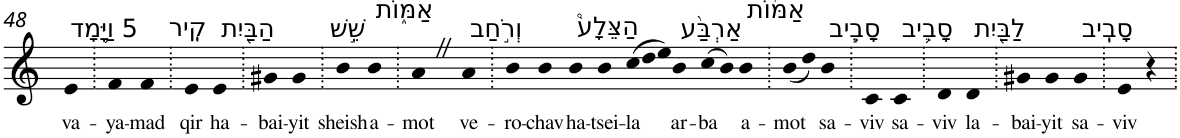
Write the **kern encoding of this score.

**kern	**text
*part1	*part1
*staff1	*staff1
*I"Piano	*
*I'Pno	*
!!LO:PB:g=z
*clefG2	*
*k[]	*
=48	=48
!LO:TX:a:t=5 וַיָּ֥מָד	!
!	!LO:LY:b
4e	va-
=49.	=49.
!	!LO:LY:b
4f	-ya-
!	!LO:LY:b
4f	-mad
=50.	=50.
!LO:TX:a:t=קִֽיר	!
!	!LO:LY:b
4e	qir
!LO:TX:a:t=הַבַּ֖יִת	!
!	!LO:LY:b
4e	ha-
=51.	=51.
!	!LO:LY:b
4g#X	-bai-
!	!LO:LY:b
4g#	-yit
=52.	=52.
!LO:TX:a:t=שֵׁ֣שׁ	!
!	!LO:LY:b
4b	sheish
!LO:TX:a:t=אַמּ֑וֹת	!
!	!LO:LY:b
4b	a-
=53.	=53.
!	!LO:LY:b
4aZ	-mot
!LO:TX:a:t=וְרֹ֣חַב	!
!	!LO:LY:b
4a	ve-
=54.	=54.
!	!LO:LY:b
4b	-ro-
!	!LO:LY:b
4b	-chav
!LO:TX:a:t=הַצֵּלָע֩	!
!	!LO:LY:b
4b	ha-
!	!LO:LY:b
4b	-tsei-
*Xtuplet	*
!	!LO:LY:b
(>12cc	-la
12dd	.
12ee)	.
!LO:TX:a:t=אַרְבַּ֨ע	!
!	!LO:LY:b
4b	ar-
!	!LO:LY:b
(>8cc	-ba
8b)	.
!LO:TX:a:t=אַמּ֜וֹת	!
!	!LO:LY:b
4b	a-
=55.	=55.
!	!LO:LY:b
(<8b	-mot
8dd)	.
!LO:TX:a:t=סָבִ֧יב	!
!	!LO:LY:b
4b	sa-
=56.	=56.
!	!LO:LY:b
4c	-viv
!LO:TX:a:t=סָבִ֛יב	!
!	!LO:LY:b
4c	sa-
=57.	=57.
!	!LO:LY:b
4d	-viv
!LO:TX:a:t=לַבַּ֖יִת	!
!	!LO:LY:b
4d	la-
=58.	=58.
!	!LO:LY:b
4g#X	-bai-
!	!LO:LY:b
4g#	-yit
!LO:TX:a:t=סָבִֽיב	!
!	!LO:LY:b
4g#	sa-
=59.	=59.
!	!LO:LY:b
4e	-viv
4r	.
=.	=.
*-	*-
